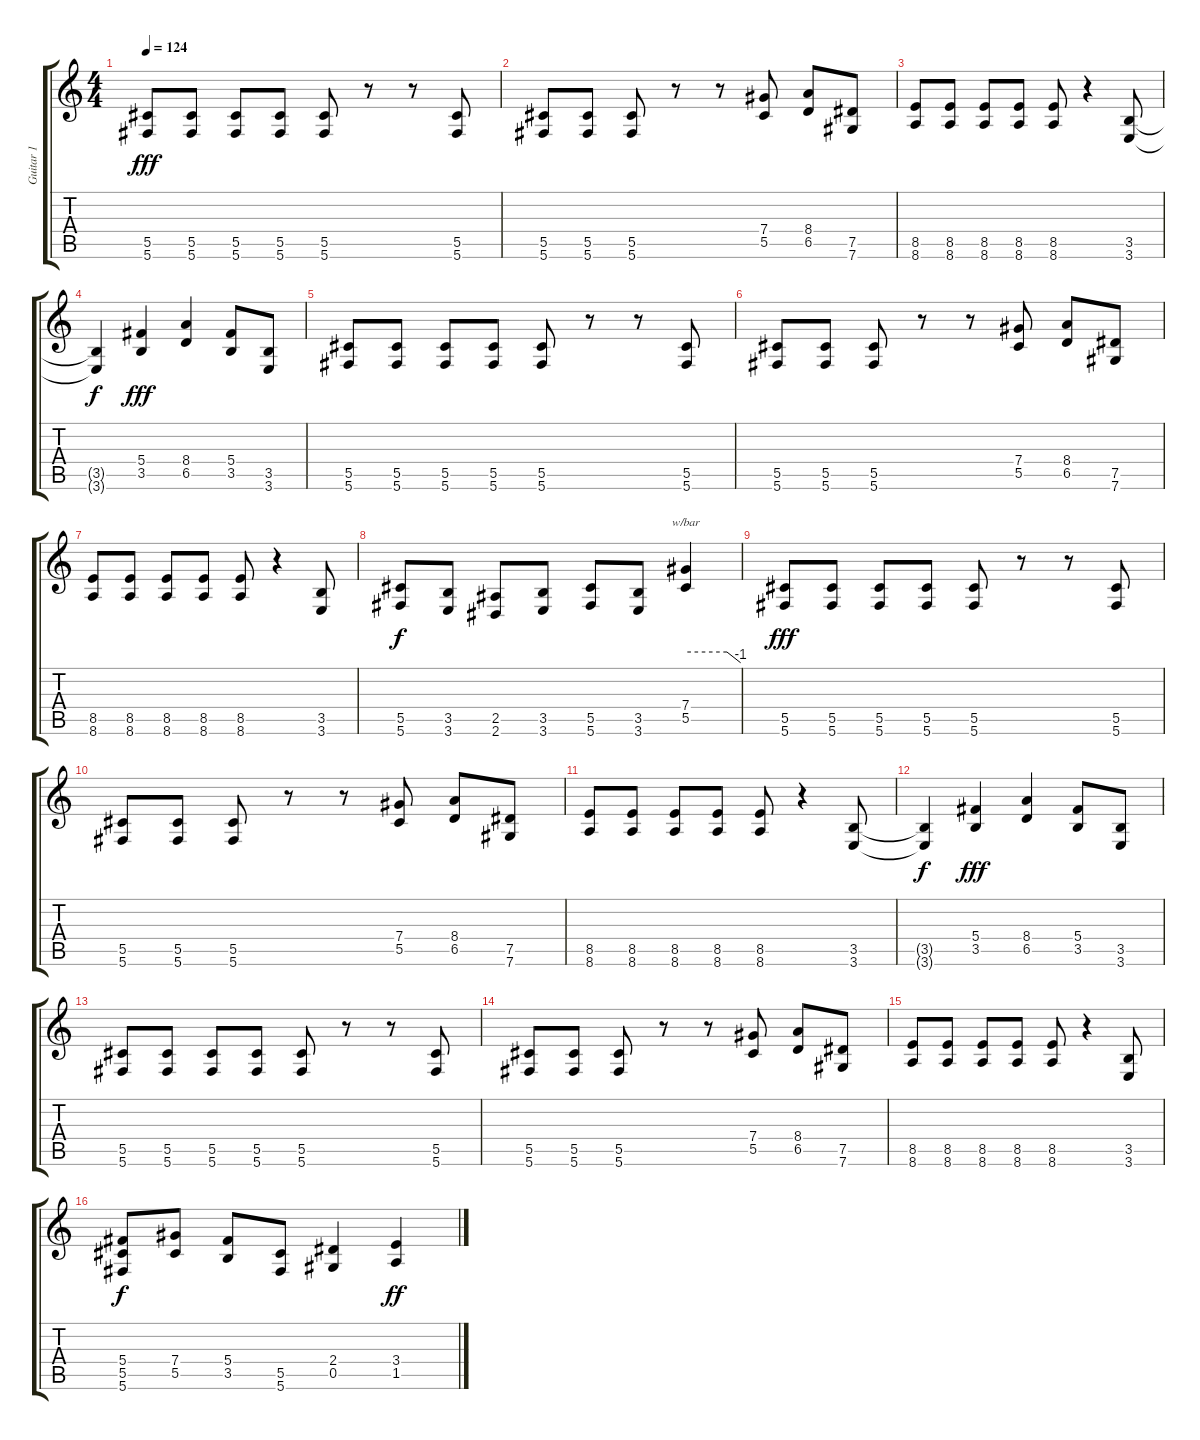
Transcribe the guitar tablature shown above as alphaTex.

\track ("Guitar 1" "Guitar 1") {instrument overdrivenguitar}
\staff {score tabs}
\tuning (Eb4 Bb3 Gb3 Db3 Ab2 Db2) {hide}
\ts (4 4)
\tempo 124
\clef g2
\ks c
(5.5 5.6).8{dy fff} (5.5 5.6).8 (5.5 5.6).8 (5.5 5.6).8 (5.5 5.6).8 r.8 r.8 (5.5 5.6).8 |
(5.5 5.6).8 (5.5 5.6).8 (5.5 5.6).8 r.8 r.8 (7.4 5.5).8 (8.4 6.5).8 (7.5 7.6).8 |
(8.5 8.6).8 (8.5 8.6).8 (8.5 8.6).8 (8.5 8.6).8 (8.5 8.6).8 r.4 (3.5 3.6).8 |
(3.5{t} 3.6{t}).4{dy f} (5.4 3.5).4{dy fff} (8.4 6.5).4 (5.4 3.5).8 (3.5 3.6).8 |
(5.5 5.6).8 (5.5 5.6).8 (5.5 5.6).8 (5.5 5.6).8 (5.5 5.6).8 r.8 r.8 (5.5 5.6).8 |
(5.5 5.6).8 (5.5 5.6).8 (5.5 5.6).8 r.8 r.8 (7.4 5.5).8 (8.4 6.5).8 (7.5 7.6).8 |
(8.5 8.6).8 (8.5 8.6).8 (8.5 8.6).8 (8.5 8.6).8 (8.5 8.6).8 r.4 (3.5 3.6).8 |
(5.5 5.6).8{dy f} (3.5 3.6).8 (2.5 2.6).8 (3.5 3.6).8 (5.5 5.6).8 (3.5 3.6).8 (7.4 5.5).4{tbe (custom default 0 0 45 0 60 -4)} |
(5.5 5.6).8{dy fff} (5.5 5.6).8 (5.5 5.6).8 (5.5 5.6).8 (5.5 5.6).8 r.8 r.8 (5.5 5.6).8 |
(5.5 5.6).8 (5.5 5.6).8 (5.5 5.6).8 r.8 r.8 (7.4 5.5).8 (8.4 6.5).8 (7.5 7.6).8 |
(8.5 8.6).8 (8.5 8.6).8 (8.5 8.6).8 (8.5 8.6).8 (8.5 8.6).8 r.4 (3.5 3.6).8 |
(3.5{t} 3.6{t}).4{dy f} (5.4 3.5).4{dy fff} (8.4 6.5).4 (5.4 3.5).8 (3.5 3.6).8 |
(5.5 5.6).8 (5.5 5.6).8 (5.5 5.6).8 (5.5 5.6).8 (5.5 5.6).8 r.8 r.8 (5.5 5.6).8 |
(5.5 5.6).8 (5.5 5.6).8 (5.5 5.6).8 r.8 r.8 (7.4 5.5).8 (8.4 6.5).8 (7.5 7.6).8 |
(8.5 8.6).8 (8.5 8.6).8 (8.5 8.6).8 (8.5 8.6).8 (8.5 8.6).8 r.4 (3.5 3.6).8 |
(5.4 5.5 5.6).8{dy f} (7.4 5.5).8 (5.4 3.5).8 (5.5 5.6).8 (2.4 0.5).4 (3.4 1.5).4{dy ff}
